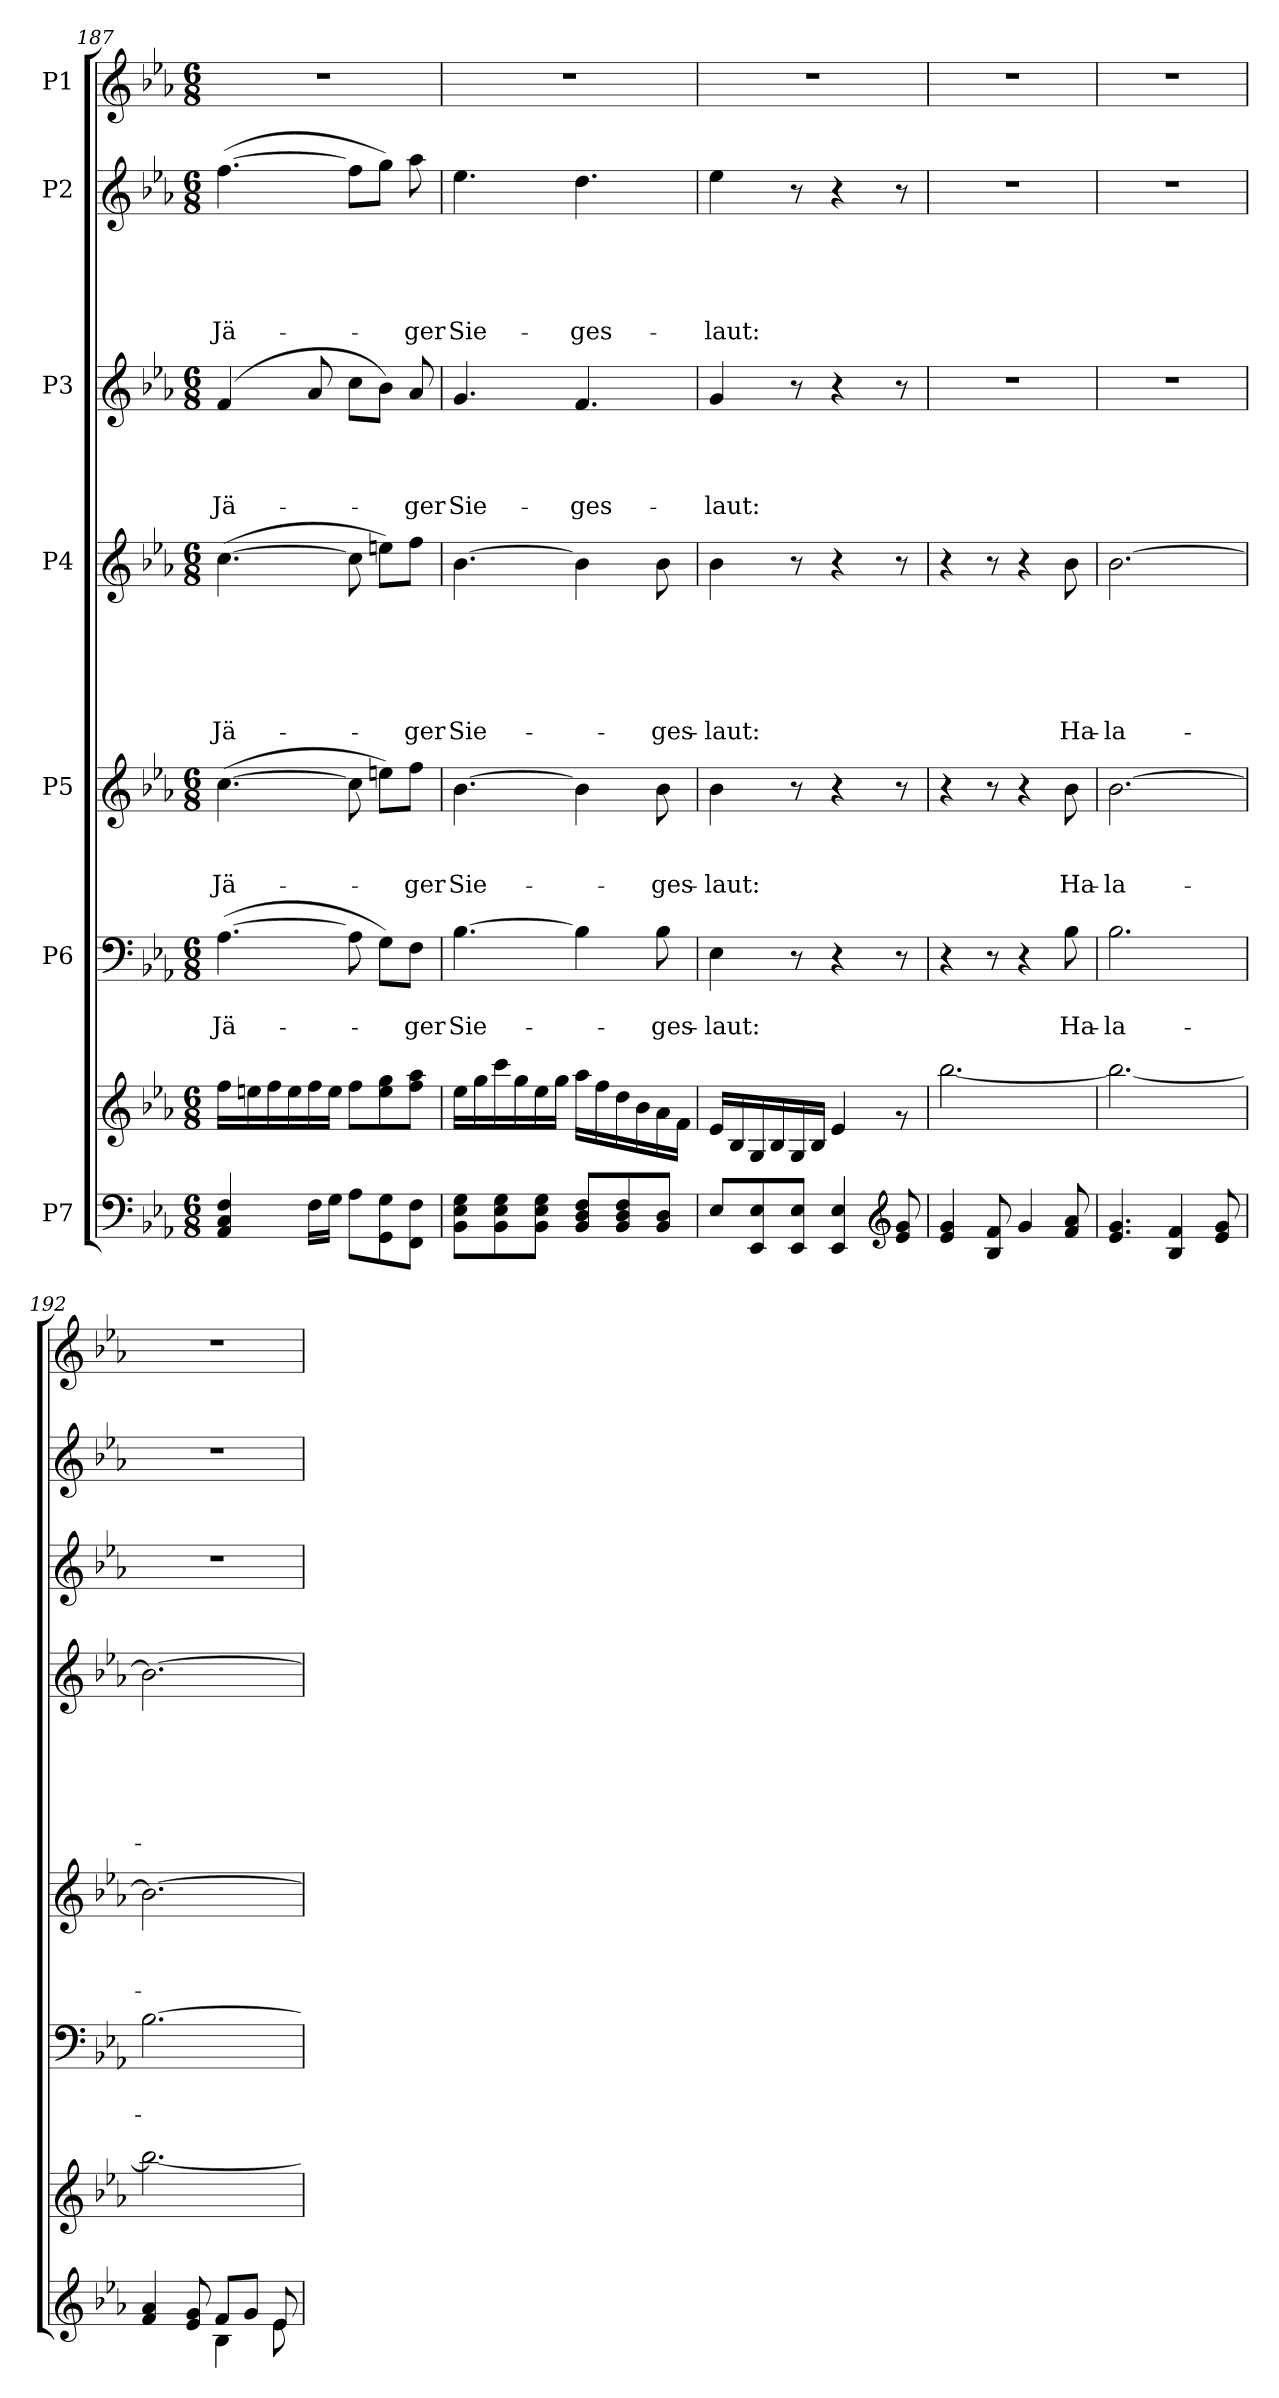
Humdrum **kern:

**kern	**kern	**kern	**text	**text	**kern	**text	**text	**text	**kern	**text	**text	**text	**text	**text	**text	**kern	**text	**text	**text	**text	**kern	**text	**text	**text	**text	**text	**kern
*part7	*part7	*part6	*part6	*part6	*part5	*part5	*part5	*part5	*part4	*part4	*part4	*part4	*part4	*part4	*part4	*part3	*part3	*part3	*part3	*part3	*part2	*part2	*part2	*part2	*part2	*part2	*part1
*staff8	*staff7	*staff6	*staff6	*staff6	*staff5	*staff5	*staff5	*staff5	*staff4	*staff4	*staff4	*staff4	*staff4	*staff4	*staff4	*staff3	*staff3	*staff3	*staff3	*staff3	*staff2	*staff2	*staff2	*staff2	*staff2	*staff2	*staff1
*I"P7	*	*I"P6	*	*	*I"P5	*	*	*	*I"P4	*	*	*	*	*	*	*I"P3	*	*	*	*	*I"P2	*	*	*	*	*	*I"P1
!!LO:PB:g=z
*clefF4	*clefG2	*clefF4	*	*	*clefG2	*	*	*	*clefG2	*	*	*	*	*	*	*clefG2	*	*	*	*	*clefG2	*	*	*	*	*	*clefG2
*	*	*	*	*	*ITrd7c12	*	*	*	*ITrd7c12	*	*	*	*	*	*	*	*	*	*	*	*	*	*	*	*	*	*ITrd7c12
*k[b-e-a-]	*k[b-e-a-]	*k[b-e-a-]	*	*	*k[b-e-a-]	*	*	*	*k[b-e-a-]	*	*	*	*	*	*	*k[b-e-a-]	*	*	*	*	*k[b-e-a-]	*	*	*	*	*	*k[b-e-a-]
*E-:	*E-:	*E-:	*	*	*E-:	*	*	*	*E-:	*	*	*	*	*	*	*E-:	*	*	*	*	*E-:	*	*	*	*	*	*E-:
*M6/8	*M6/8	*M6/8	*	*	*M6/8	*	*	*	*M6/8	*	*	*	*	*	*	*M6/8	*	*	*	*	*M6/8	*	*	*	*	*	*M6/8
=187	=187	=187	=187	=187	=187	=187	=187	=187	=187	=187	=187	=187	=187	=187	=187	=187	=187	=187	=187	=187	=187	=187	=187	=187	=187	=187	=187
*^	*^	*	*	*	*	*	*	*	*	*	*	*	*	*	*	*	*	*	*	*	*	*	*	*	*	*	*
!	!	!	!	!	!	!LO:LY:b	!	!	!	!LO:LY:b	!	!	!	!	!	!	!LO:LY:b	!	!	!	!	!LO:LY:b	!	!	!	!	!	!LO:LY:b	!LO:N:vis=1
4AA-/ 4C/ 4F/	2.ryy	2.ryy	16ff\LL	(>[>4.A-\	.	Jä-	(>[>4.c\	.	.	Jä-	(>[>4.c\	.	.	.	.	.	Jä-	(>4f/	.	.	.	Jä-	(>[>4.ff\	.	.	.	.	Jä-	2.r
.	.	.	16een\	.	.	.	.	.	.	.	.	.	.	.	.	.	.	.	.	.	.	.	.	.	.	.	.	.	.
.	.	.	16ff\	.	.	.	.	.	.	.	.	.	.	.	.	.	.	.	.	.	.	.	.	.	.	.	.	.	.
.	.	.	16ee\	.	.	.	.	.	.	.	.	.	.	.	.	.	.	.	.	.	.	.	.	.	.	.	.	.	.
16F\LL	.	.	16ff\	.	.	.	.	.	.	.	.	.	.	.	.	.	.	8a-/	.	.	.	.	.	.	.	.	.	.	.
16G\JJ	.	.	16ee\JJ	.	.	.	.	.	.	.	.	.	.	.	.	.	.	.	.	.	.	.	.	.	.	.	.	.	.
8A-\L	.	.	8ff\L	8A-\]	.	.	8c\]	.	.	.	8c\]	.	.	.	.	.	.	8cc\L	.	.	.	.	8ff\L]	.	.	.	.	.	.
8GG\ 8G\	.	.	8ee\ 8gg\	8G\L)	.	.	8en\L)	.	.	.	8en\L)	.	.	.	.	.	.	8b-\J)	.	.	.	.	8gg\J)	.	.	.	.	.	.
!	!	!	!	!	!	!LO:LY:b	!	!	!	!LO:LY:b	!	!	!	!	!	!	!LO:LY:b	!	!	!	!	!LO:LY:b	!	!	!	!	!	!LO:LY:b	!
8FF\ 8F\J	.	.	8ff\ 8aa-\J	8F\J	.	-ger	8f\J	.	.	-ger	8f\J	.	.	.	.	.	-ger	8a-/	.	.	.	-ger	8aa-\	.	.	.	.	-ger	.
=188	=188	=188	=188	=188	=188	=188	=188	=188	=188	=188	=188	=188	=188	=188	=188	=188	=188	=188	=188	=188	=188	=188	=188	=188	=188	=188	=188	=188	=188
!	!	!	!	!	!	!LO:LY:b	!	!	!	!LO:LY:b	!	!	!	!	!	!	!LO:LY:b	!	!	!	!	!LO:LY:b	!	!	!	!	!	!LO:LY:b	!LO:N:vis=1
8BB-\ 8E-\ 8G\L	2.ryy	2.ryy	16ee-\LL	[>4.B-\	.	Sie-	[>4.B-\	.	.	Sie-	[>4.B-\	.	.	.	.	.	Sie-	4.g/	.	.	.	Sie-	4.ee-\	.	.	.	.	Sie-	2.r
.	.	.	16gg\	.	.	.	.	.	.	.	.	.	.	.	.	.	.	.	.	.	.	.	.	.	.	.	.	.	.
8BB-\ 8E-\ 8G\	.	.	16ccc\	.	.	.	.	.	.	.	.	.	.	.	.	.	.	.	.	.	.	.	.	.	.	.	.	.	.
.	.	.	16gg\	.	.	.	.	.	.	.	.	.	.	.	.	.	.	.	.	.	.	.	.	.	.	.	.	.	.
8BB-\ 8E-\ 8G\J	.	.	16ee-\	.	.	.	.	.	.	.	.	.	.	.	.	.	.	.	.	.	.	.	.	.	.	.	.	.	.
.	.	.	16gg\JJ	.	.	.	.	.	.	.	.	.	.	.	.	.	.	.	.	.	.	.	.	.	.	.	.	.	.
!	!	!	!	!	!	!	!	!	!	!	!	!	!	!	!	!	!	!	!	!	!	!LO:LY:b	!	!	!	!	!	!LO:LY:b	!
8BB-/ 8D/ 8F/L	.	.	16aa-\LL	4B-\]	.	.	4B-\]	.	.	.	4B-\]	.	.	.	.	.	.	4.f/	.	.	.	-ges-	4.dd\	.	.	.	.	-ges-	.
.	.	.	16ff\	.	.	.	.	.	.	.	.	.	.	.	.	.	.	.	.	.	.	.	.	.	.	.	.	.	.
8BB-/ 8D/ 8F/	.	.	16dd\	.	.	.	.	.	.	.	.	.	.	.	.	.	.	.	.	.	.	.	.	.	.	.	.	.	.
.	.	.	16b-\	.	.	.	.	.	.	.	.	.	.	.	.	.	.	.	.	.	.	.	.	.	.	.	.	.	.
!	!	!	!	!	!	!LO:LY:b	!	!	!	!LO:LY:b	!	!	!	!	!	!	!LO:LY:b	!	!	!	!	!	!	!	!	!	!	!	!
8BB-/ 8D/J	.	.	16a-\	8B-\	.	-ges-	8B-\	.	.	-ges-	8B-\	.	.	.	.	.	-ges-	.	.	.	.	.	.	.	.	.	.	.	.
.	.	.	16f\JJ	.	.	.	.	.	.	.	.	.	.	.	.	.	.	.	.	.	.	.	.	.	.	.	.	.	.
=189	=189	=189	=189	=189	=189	=189	=189	=189	=189	=189	=189	=189	=189	=189	=189	=189	=189	=189	=189	=189	=189	=189	=189	=189	=189	=189	=189	=189	=189
!	!	!	!	!	!	!LO:LY:b	!	!	!	!LO:LY:b	!	!	!	!	!	!	!LO:LY:b	!	!	!	!	!LO:LY:b	!	!	!	!	!	!LO:LY:b	!LO:N:vis=1
8E-/L	2ryy	2.ryy	16e-/LL	4E-\	.	-laut:	4B-\	.	.	-laut:	4B-\	.	.	.	.	.	-laut:	4g/	.	.	.	-laut:	4ee-\	.	.	.	.	-laut:	2.r
.	.	.	16B-/	.	.	.	.	.	.	.	.	.	.	.	.	.	.	.	.	.	.	.	.	.	.	.	.	.	.
8EE-/ 8E-/	.	.	16G/	.	.	.	.	.	.	.	.	.	.	.	.	.	.	.	.	.	.	.	.	.	.	.	.	.	.
.	.	.	16B-/	.	.	.	.	.	.	.	.	.	.	.	.	.	.	.	.	.	.	.	.	.	.	.	.	.	.
8EE-/ 8E-/J	.	.	16G/	8r	.	.	8r	.	.	.	8r	.	.	.	.	.	.	8r	.	.	.	.	8r	.	.	.	.	.	.
.	.	.	16B-/JJ	.	.	.	.	.	.	.	.	.	.	.	.	.	.	.	.	.	.	.	.	.	.	.	.	.	.
4EE-/ 4E-/	.	.	4e-/	4r	.	.	4r	.	.	.	4r	.	.	.	.	.	.	4r	.	.	.	.	4r	.	.	.	.	.	.
.	8ryy	.	.	.	.	.	.	.	.	.	.	.	.	.	.	.	.	.	.	.	.	.	.	.	.	.	.	.	.
*clefG2	*	*	*	*	*	*	*	*	*	*	*	*	*	*	*	*	*	*	*	*	*	*	*	*	*	*	*	*	*
8e-/ 8g/	8ryy	.	8r	8r	.	.	8r	.	.	.	8r	.	.	.	.	.	.	8r	.	.	.	.	8r	.	.	.	.	.	.
=190	=190	=190	=190	=190	=190	=190	=190	=190	=190	=190	=190	=190	=190	=190	=190	=190	=190	=190	=190	=190	=190	=190	=190	=190	=190	=190	=190	=190	=190
!	!	!	!	!	!	!	!	!	!	!	!	!	!	!	!	!	!	!LO:N:vis=1	!	!	!	!	!LO:N:vis=1	!	!	!	!	!	!LO:N:vis=1
4e-/ 4g/	2.ryy	2.ryy	[>2.bb-\	4r	.	.	4r	.	.	.	4r	.	.	.	.	.	.	2.r	.	.	.	.	2.r	.	.	.	.	.	2.r
8B-/ 8f/	.	.	.	8r	.	.	8r	.	.	.	8r	.	.	.	.	.	.	.	.	.	.	.	.	.	.	.	.	.	.
4g/	.	.	.	4r	.	.	4r	.	.	.	4r	.	.	.	.	.	.	.	.	.	.	.	.	.	.	.	.	.	.
!	!	!	!	!	!	!LO:LY:b	!	!	!	!LO:LY:b	!	!	!	!	!	!	!LO:LY:b	!	!	!	!	!	!	!	!	!	!	!	!
8f/ 8a-/	.	.	.	8B-\	.	Ha-	8B-\	.	.	Ha-	8B-\	.	.	.	.	.	Ha-	.	.	.	.	.	.	.	.	.	.	.	.
=191	=191	=191	=191	=191	=191	=191	=191	=191	=191	=191	=191	=191	=191	=191	=191	=191	=191	=191	=191	=191	=191	=191	=191	=191	=191	=191	=191	=191	=191
!	!	!	!	!	!	!LO:LY:b	!	!	!	!LO:LY:b	!	!	!	!	!	!	!LO:LY:b	!LO:N:vis=1	!	!	!	!	!LO:N:vis=1	!	!	!	!	!	!LO:N:vis=1
4.e-/ 4.g/	2.ryy	2.ryy	2.bb-\_	2.B-\	.	-la-	[>2.B-\	.	.	-la-	[>2.B-\	.	.	.	.	.	-la-	2.r	.	.	.	.	2.r	.	.	.	.	.	2.r
4B-/ 4f/	.	.	.	.	.	.	.	.	.	.	.	.	.	.	.	.	.	.	.	.	.	.	.	.	.	.	.	.	.
8e-/ 8g/	.	.	.	.	.	.	.	.	.	.	.	.	.	.	.	.	.	.	.	.	.	.	.	.	.	.	.	.	.
!!LO:PB:g=z
=192	=192	=192	=192	=192	=192	=192	=192	=192	=192	=192	=192	=192	=192	=192	=192	=192	=192	=192	=192	=192	=192	=192	=192	=192	=192	=192	=192	=192	=192
!	!	!	!	!	!	!	!	!	!	!	!	!	!	!	!	!	!	!LO:N:vis=1	!	!	!	!	!LO:N:vis=1	!	!	!	!	!	!LO:N:vis=1
4f/ 4a-/	4.ryy	2.ryy	2.bb-\_	[>2.B-\	.	.	2.B-\_	.	.	.	2.B-\_	.	.	.	.	.	.	2.r	.	.	.	.	2.r	.	.	.	.	.	2.r
8e-/ 8g/	.	.	.	.	.	.	.	.	.	.	.	.	.	.	.	.	.	.	.	.	.	.	.	.	.	.	.	.	.
8f/L	4B-\	.	.	.	.	.	.	.	.	.	.	.	.	.	.	.	.	.	.	.	.	.	.	.	.	.	.	.	.
8g/J	.	.	.	.	.	.	.	.	.	.	.	.	.	.	.	.	.	.	.	.	.	.	.	.	.	.	.	.	.
8e-/	8e-\	.	.	.	.	.	.	.	.	.	.	.	.	.	.	.	.	.	.	.	.	.	.	.	.	.	.	.	.
*v	*v	*	*	*	*	*	*	*	*	*	*	*	*	*	*	*	*	*	*	*	*	*	*	*	*	*	*	*	*
*	*v	*v	*	*	*	*	*	*	*	*	*	*	*	*	*	*	*	*	*	*	*	*	*	*	*	*	*	*
=	=	=	=	=	=	=	=	=	=	=	=	=	=	=	=	=	=	=	=	=	=	=	=	=	=	=	=
*-	*-	*-	*-	*-	*-	*-	*-	*-	*-	*-	*-	*-	*-	*-	*-	*-	*-	*-	*-	*-	*-	*-	*-	*-	*-	*-	*-
